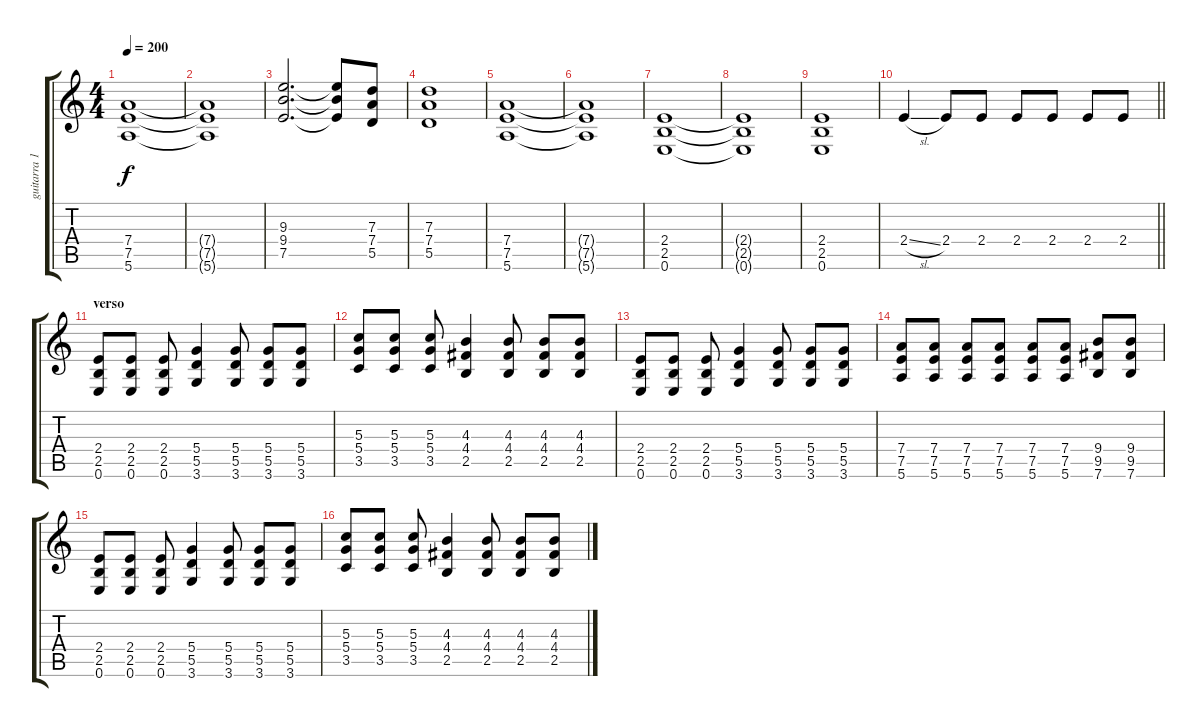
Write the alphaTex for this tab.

\track ("guitarra 1" "guitarra 1") {instrument distortionguitar}
\staff {score tabs}
\tuning (E4 B3 G3 D3 A2 E2) {hide}
\ts (4 4)
\tempo 200
\clef g2
\ks c
(7.4 7.5 5.6).1{dy f} |
(7.4{t} 7.5{t} 5.6{t}).1 |
(9.3 9.4 7.5).2{d} (9.3{t} 9.4{t} 7.5{t}).8 (7.3 7.4 5.5).8 |
(7.3 7.4 5.5).1 |
(7.4 7.5 5.6).1 |
(7.4{t} 7.5{t} 5.6{t}).1 |
(2.4 2.5 0.6).1 |
(2.4{t} 2.5{t} 0.6{t}).1 |
(2.4 2.5 0.6).1 |
\barLineRight lightlight
2.4{sl}.4{volume 16} 2.4.8 2.4.8 2.4.8 2.4.8 2.4.8 2.4.8 |
\section ("" "verso")
(2.4 2.5 0.6).8 (2.4 2.5 0.6).8 (2.4 2.5 0.6).8 (5.4 5.5 3.6).4 (5.4 5.5 3.6).8 (5.4 5.5 3.6).8 (5.4 5.5 3.6).8 |
(5.3 5.4 3.5).8 (5.3 5.4 3.5).8 (5.3 5.4 3.5).8 (4.3 4.4 2.5).4 (4.3 4.4 2.5).8 (4.3 4.4 2.5).8 (4.3 4.4 2.5).8 |
(2.4 2.5 0.6).8 (2.4 2.5 0.6).8 (2.4 2.5 0.6).8 (5.4 5.5 3.6).4 (5.4 5.5 3.6).8 (5.4 5.5 3.6).8 (5.4 5.5 3.6).8 |
(7.4 7.5 5.6).8 (7.4 7.5 5.6).8 (7.4 7.5 5.6).8 (7.4 7.5 5.6).8 (7.4 7.5 5.6).8 (7.4 7.5 5.6).8 (9.4 9.5 7.6).8 (9.4 9.5 7.6).8 |
(2.4 2.5 0.6).8 (2.4 2.5 0.6).8 (2.4 2.5 0.6).8 (5.4 5.5 3.6).4 (5.4 5.5 3.6).8 (5.4 5.5 3.6).8 (5.4 5.5 3.6).8 |
(5.3 5.4 3.5).8 (5.3 5.4 3.5).8 (5.3 5.4 3.5).8 (4.3 4.4 2.5).4 (4.3 4.4 2.5).8 (4.3 4.4 2.5).8 (4.3 4.4 2.5).8
